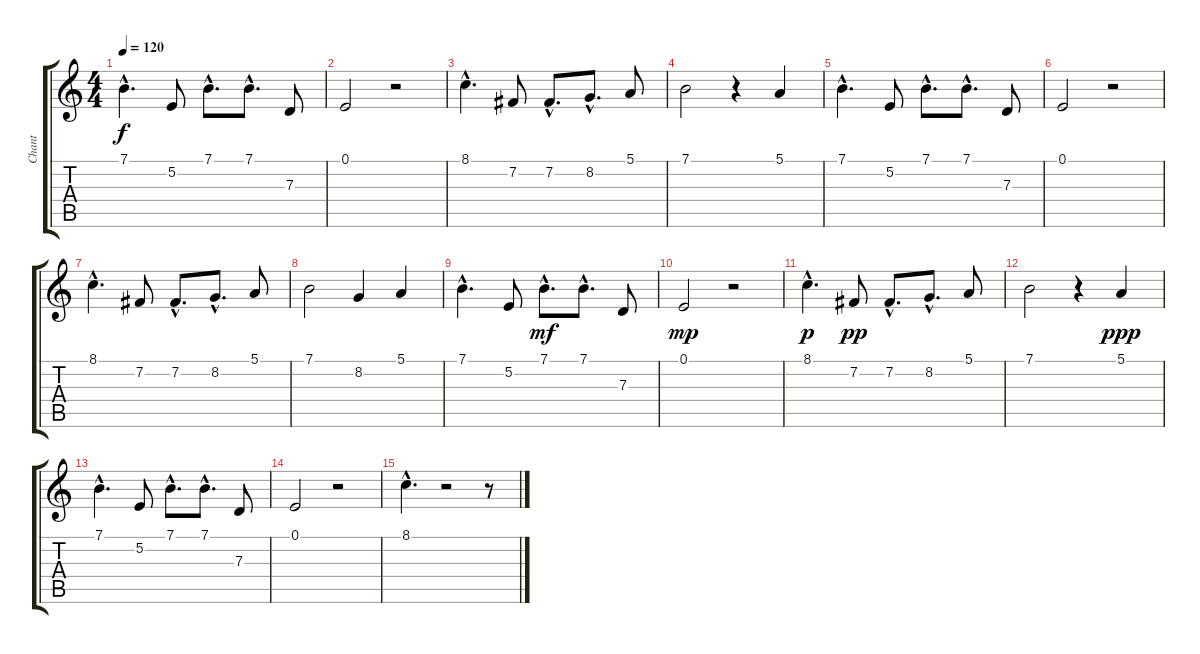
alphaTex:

\track ("Chant" "Chant") {instrument fx5brightness}
\staff {score tabs}
\tuning (E4 B3 G3 D3 A2 E2) {hide}
\ts (4 4)
\tempo 120
\clef g2
\ks c
7.1{hac}.4{d dy f} 5.2.8 7.1{hac}.8{d} 7.1{hac}.8{d} 7.3.8 |
0.1.2 r.2 |
8.1{hac}.4{d} 7.2.8 7.2{hac}.8{d} 8.2{hac}.8{d} 5.1.8 |
7.1.2 r.4 5.1.4 |
7.1{hac}.4{d} 5.2.8 7.1{hac}.8{d} 7.1{hac}.8{d} 7.3.8 |
0.1.2 r.2 |
8.1{hac}.4{d} 7.2.8 7.2{hac}.8{d} 8.2{hac}.8{d} 5.1.8 |
7.1.2 8.2.4 5.1.4 |
7.1{hac}.4{d} 5.2.8 7.1{hac}.8{d dy mf} 7.1{hac}.8{d} 7.3.8 |
0.1.2{dy mp} r.2 |
8.1{hac}.4{d dy p} 7.2.8{dy pp} 7.2{hac}.8{d} 8.2{hac}.8{d} 5.1.8 |
7.1.2 r.4 5.1.4{dy ppp} |
7.1{hac}.4{d} 5.2.8 7.1{hac}.8{d} 7.1{hac}.8{d} 7.3.8 |
0.1.2{volume 0} r.2 |
8.1{hac}.4{d} r.2 r.8
